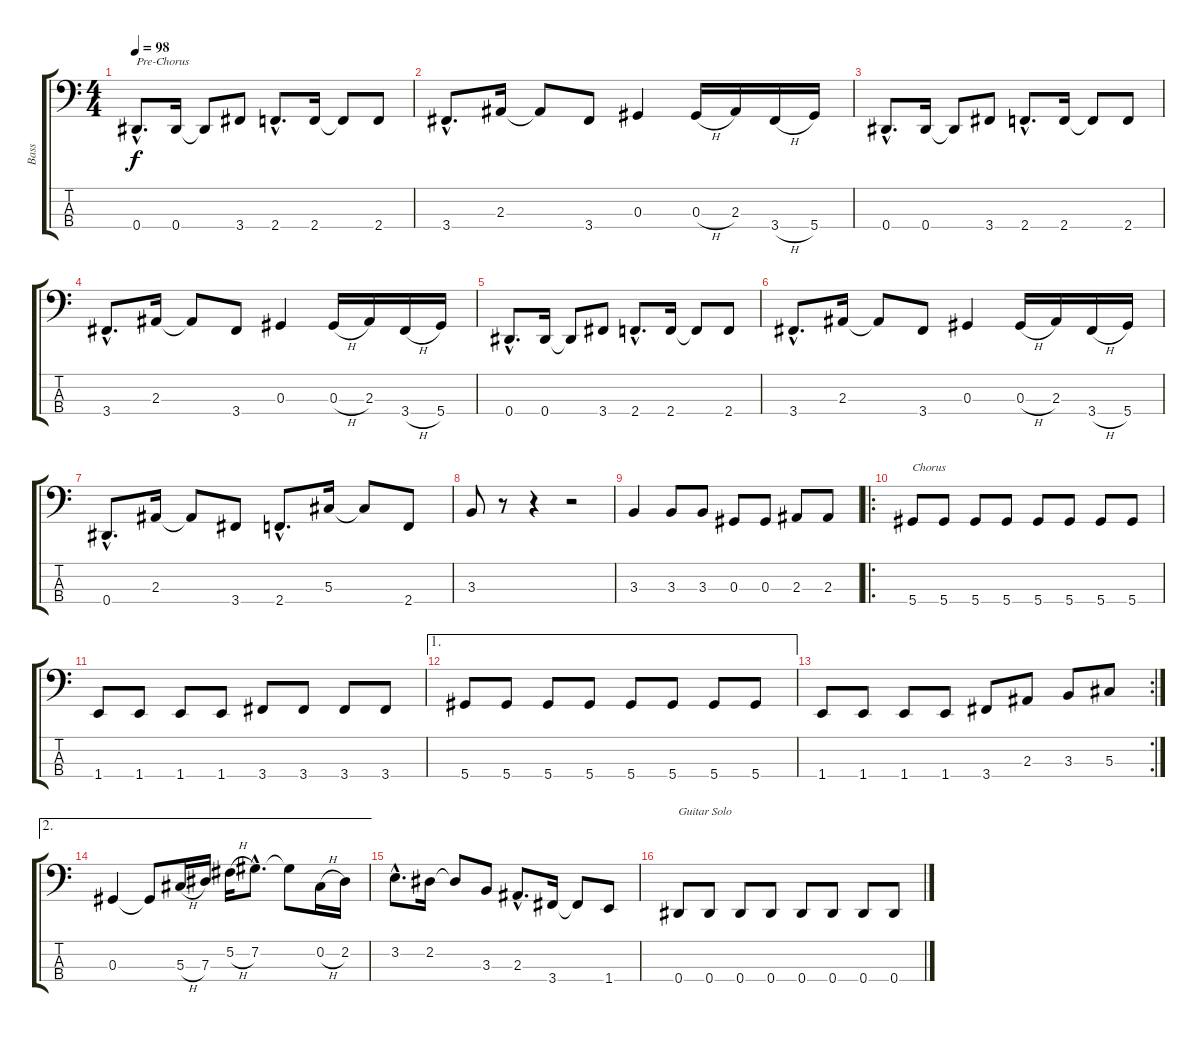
\track ("Bass" "Bass") {instrument electricbasspick}
\staff {score tabs}
\tuning (Gb2 Db2 Ab1 Eb1) {hide}
\ts (4 4)
\tempo 98
\clef f4
\ks c
0.4{hac}.8{d txt "Pre-Chorus" dy f} 0.4.16 0.4{t}.8 3.4.8 2.4{hac}.8{d} 2.4.16 2.4{t}.8 2.4.8 |
3.4{hac}.8{d} 2.3.16 2.3{t}.8 3.4.8 0.3.4 0.3{h}.16 2.3.16 3.4{h}.16 5.4.16 |
0.4{hac}.8{d} 0.4.16 0.4{t}.8 3.4.8 2.4{hac}.8{d} 2.4.16 2.4{t}.8 2.4.8 |
3.4{hac}.8{d} 2.3.16 2.3{t}.8 3.4.8 0.3.4 0.3{h}.16 2.3.16 3.4{h}.16 5.4.16 |
0.4{hac}.8{d} 0.4.16 0.4{t}.8 3.4.8 2.4{hac}.8{d} 2.4.16 2.4{t}.8 2.4.8 |
3.4{hac}.8{d} 2.3.16 2.3{t}.8 3.4.8 0.3.4 0.3{h}.16 2.3.16 3.4{h}.16 5.4.16 |
0.4{hac}.8{d} 2.3.16 2.3{t}.8 3.4.8 2.4{hac}.8{d} 5.3.16 5.3{t}.8 2.4.8 |
3.3.8 r.8 r.4 r.2 |
3.3.4 3.3.8 3.3.8 0.3.8 0.3.8 2.3.8 2.3.8 |
\ro
5.4.8{txt "Chorus"} 5.4.8 5.4.8 5.4.8 5.4.8 5.4.8 5.4.8 5.4.8 |
1.4.8 1.4.8 1.4.8 1.4.8 3.4.8 3.4.8 3.4.8 3.4.8 |
\ae 1
5.4.8 5.4.8 5.4.8 5.4.8 5.4.8 5.4.8 5.4.8 5.4.8 |
\rc 2
1.4.8 1.4.8 1.4.8 1.4.8 3.4.8 2.3.8 3.3.8 5.3.8 |
\ae 2
0.3.4 0.3{t}.8 5.3{h}.16 7.3.16 5.2{h}.16 7.2{hac}.8{d} 7.2{t}.8 0.2{h}.16 2.2.16 |
3.2{hac}.8{d} 2.2.16 2.2{t}.8 3.3.8 2.3{hac}.8{d} 3.4.16 3.4{t}.8 1.4.8 |
0.4.8{txt "Guitar Solo"} 0.4.8 0.4.8 0.4.8 0.4.8 0.4.8 0.4.8 0.4.8
